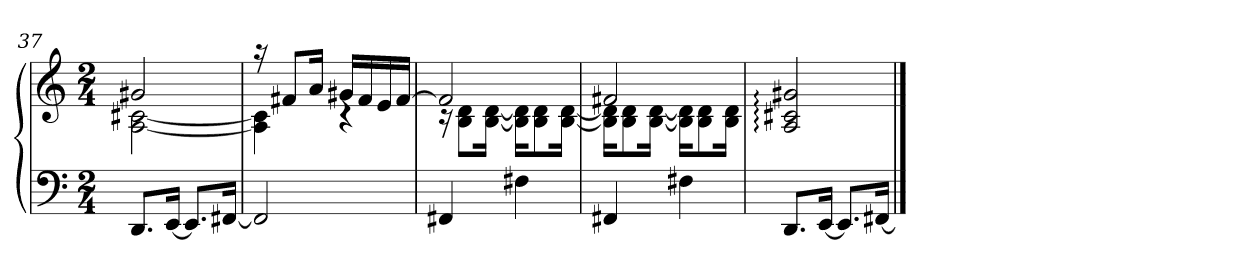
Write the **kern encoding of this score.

**kern	**kern
*part1	*part1
*staff2	*staff1
*clefF4	*clefG2
*k[]	*k[]
*C:	*C:
*M2/4	*M2/4
=37	=37
*	*^
8.DD/L	2g#X::/	[<2A\ [<2c#X\
[16EE/Jk	.	.
8.EE/L]	.	.
[16FF#X/Jk	.	.
!!LO:LB:g=z	!!
=38	=38	=38
2FF#/]	16raa	4A\] 4c#\]
.	8f#X/L	.
.	16a/Jk	.
.	16g#X/LL	4rc
.	16f#/	.
.	16e/	.
.	[>16f#/JJ	.
=39	=39	=39
4FF#X/	2f#/]	16rc
.	.	8B\ 8d\L
.	.	[<16B\ [<16d\Jk
4F#X\	.	16B\] 16d\]KL
.	.	8B\ 8d\
.	.	[<16B\ [<16d\Jk
=40	=40	=40
4FF#X/	2f#X/	16B\] 16d\]KL
.	.	8B\ 8d\
.	.	[<16B\ [<16d\Jk
4F#X\	.	16B\] 16d\]KL
.	.	8B\ 8d\
.	.	16B\ 16d\Jk
*	*v	*v
=41	=41
8.DD/L	2A/:: 2c#X/:: 2g#X/::
[16EE/Jk	.
8.EE/L]	.
[16FF#X/Jk	.
==	==
*-	*-
